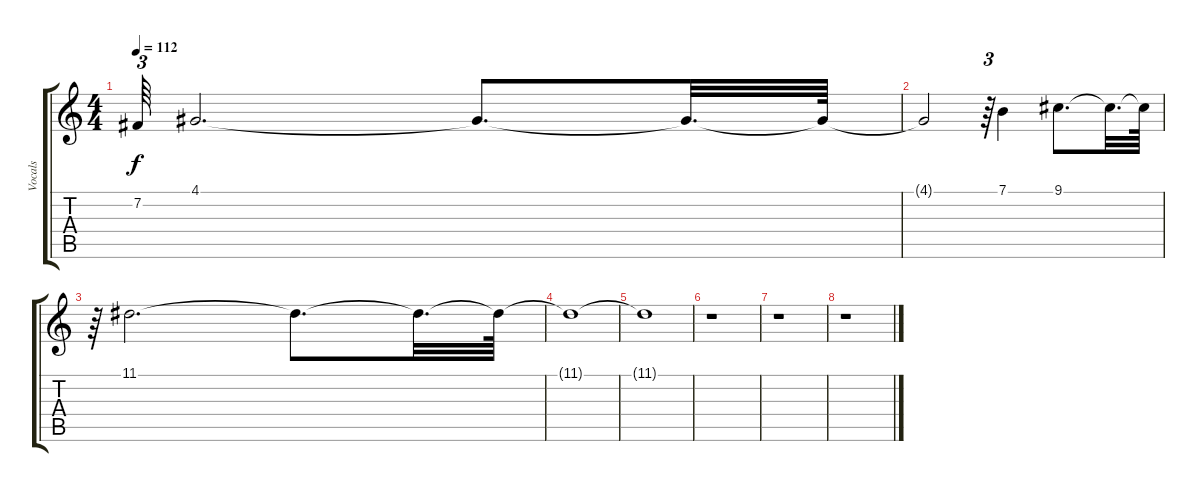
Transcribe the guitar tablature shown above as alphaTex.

\track ("Vocals" "Vocals") {instrument oboe}
\staff {score tabs}
\tuning (E4 B3 G3 D3 A2 E2) {hide}
\ts (4 4)
\tempo 112
\clef g2
\ks c
7.2{t}.64{tu (3 2) dy f} 4.1.2{d} 4.1{t}.8{d} 4.1{t}.32{d} 4.1{t}.64 |
4.1{t}.2 r.64{tu (3 2)} 7.1.4 9.1.8{d} 9.1{t}.32{d} 9.1{t}.64 |
r.64{tu (3 2)} 11.1.2{d} 11.1{t}.8{d} 11.1{t}.32{d} 11.1{t}.64 |
11.1{t}.1 |
11.1{t}.1 |
r.1 |
r.1 |
r.1
